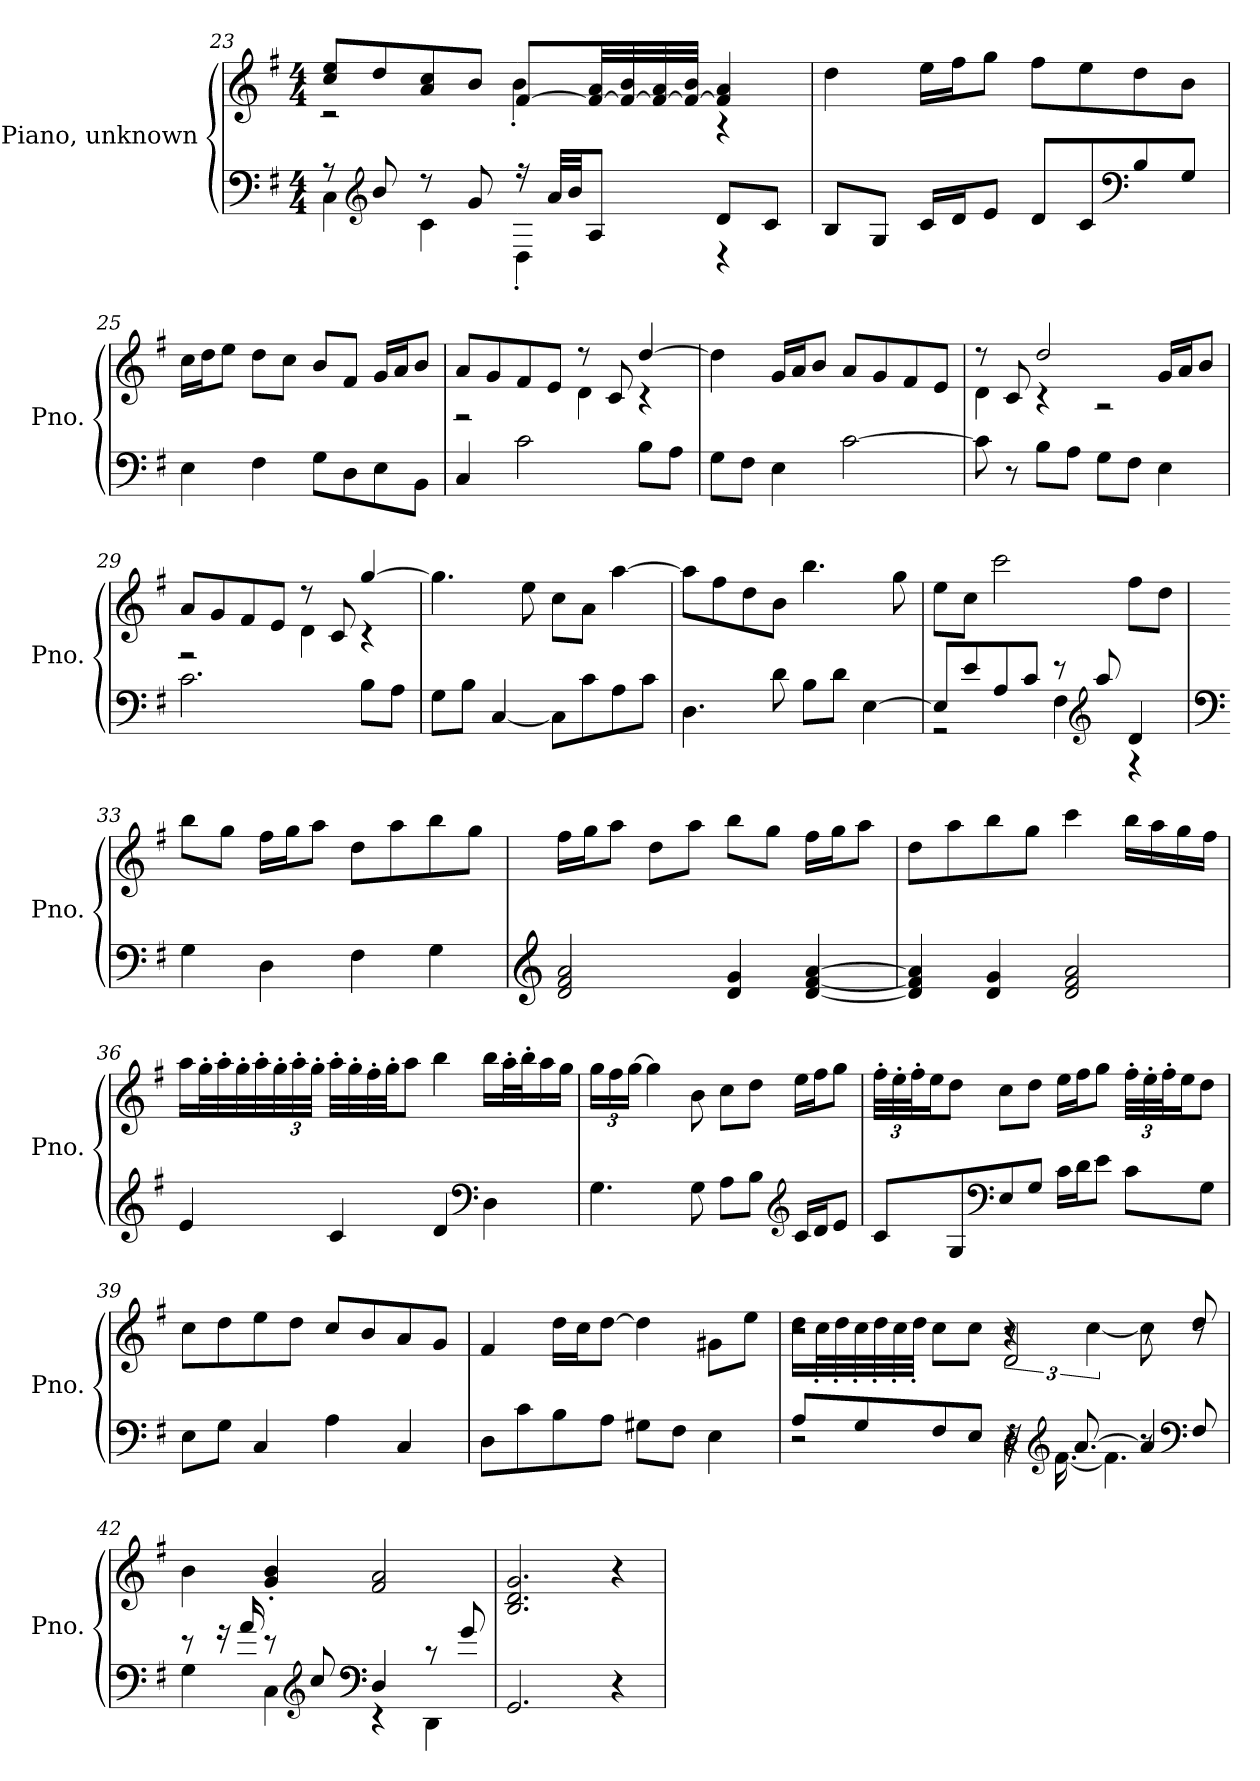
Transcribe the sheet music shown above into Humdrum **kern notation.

**kern	**kern
*part1	*part1
*staff2	*staff1
*I"Piano, unknown	*
*I'Pno.	*
!!LO:LB:g=z
*clefF4	*clefG2
*k[f#]	*k[f#]
*M4/4	*M4/4
=23	=23
*^	*^
8r	4C\	8cc/ 8ee/L	2r
*clefG2	*	*	*
8b/	.	8dd/	.
8r	4c\	8a/ 8cc/	.
8g/	.	8b/J	.
16r	4D'\	[8f#/L	4b'\
32a/LLL	.	.	.
32b/JJ	.	.	.
8A/J	.	32f#/_ 32a/LL	.
.	.	32f#/_ 32b/	.
.	.	32f#/_ 32a/	.
.	.	32f#/_ 32b/JJJ	.
8d/L	4r	4f#/] 4a/	4r
8c/J	.	.	.
*v	*v	*	*
*	*v	*v
=24	=24
8B/L	4dd\
8G/J	.
16c/LL	16ee\LL
16d/J	16ff#\J
8e/J	8gg\J
8d/L	8ff#\L
8c/	8ee\
*clefF4	*
8B/	8dd\
8G/J	8b\J
=25	=25
4E\	16cc\LL
.	16dd\J
.	8ee\J
4F#\	8dd\L
.	8cc\J
8G\L	8b/L
8D\	8f#/J
8E\	16g/LL
.	16a/J
8BB\J	8b/J
!!LO:LB:g=z
=26	=26
*	*^
4C/	8a/L	2r
.	8g/	.
2c\	8f#/	.
.	8e/J	.
.	8r	4d\
.	8c/	.
8B\L	[4dd/	4r
8A\J	.	.
*	*v	*v
=27	=27
8G\L	4dd\]
8F#\J	.
4E\	16g/LL
.	16a/J
.	8b/J
[2c\	8a/L
.	8g/
.	8f#/
.	8e/J
=28	=28
*	*^
8c\]	8r	4d\
8r	8c/	.
8B\L	2dd/	4r
8A\J	.	.
8G\L	.	2r
8F#\J	.	.
4E\	16g/LL	.
.	16a/J	.
.	8b/J	.
=29	=29	=29
2.c\	8a/L	2r
.	8g/	.
.	8f#/	.
.	8e/J	.
.	8r	4d\
.	8c/	.
8B\L	[4gg/	4r
8A\J	.	.
*	*v	*v
!!LO:LB:g=z
=30	=30
8G\L	4.gg\]
8B\J	.
[4C/	.
.	8ee\
8C\L]	8cc\L
8c\	8a\J
8A\	[4aa\
8c\J	.
=31	=31
4.D\	8aa\L]
.	8ff#\
.	8dd\
8d\	8b\J
8B\L	4.bb\
8d\J	.
[4E\	.
.	8gg\
=32	=32
*^	*
8E/L]	2r	8ee\L
8e/	.	8cc\J
8A/	.	2ccc\
8c/J	.	.
8r	4F#\	.
*clefG2	*	*
8aa/	.	.
4d/	4r	8ff#\L
.	.	8dd\J
*v	*v	*
=33	=33
*clefF4	*
4G\	8bb\L
.	8gg\J
4D\	16ff#\LL
.	16gg\J
.	8aa\J
4F#\	8dd\L
.	8aa\
4G\	8bb\
.	8gg\J
!!LO:LB:g=z
=34	=34
*clefG2	*
2d/ 2f#/ 2a/	16ff#\LL
.	16gg\J
.	8aa\J
.	8dd\L
.	8aa\J
4d/ 4g/	8bb\L
.	8gg\J
[4d/ [4f#/ [4a/	16ff#\LL
.	16gg\J
.	8aa\J
=35	=35
4d/] 4f#/] 4a/]	8dd\L
.	8aa\
4d/ 4g/	8bb\
.	8gg\J
2d/ 2f#/ 2a/	4ccc\
.	16bb\LL
.	16aa\
.	16gg\
.	16ff#\JJ
=36	=36
4e/	16aa\LL
.	32gg'\L
.	32aa'\
.	32gg'\
.	32aa'\
*	*Xbrackettup
.	48gg'\
.	48aa'\
.	48gg'\JJJ
4c/	32aa'\LLL
.	32gg'\
.	32ff#'\
.	32gg'\JJ
.	8aa\J
4d/	4bb\
*clefF4	*
4D\	16bb\LL
.	32aa'\L
.	32bb'\J
.	16aa\
.	16gg\JJ
!!LO:PB:g=z
=37	=37
4.G\	24gg\LL
.	24ff#\
.	[24gg\JJ
.	4gg\]
8G\	8b\
8A\L	8cc\L
8B\J	8dd\J
*clefG2	*
16c/LL	16ee\LL
16d/J	16ff#\J
8e/J	8gg\J
=38	=38
8c/L	48ff#'\LLL
.	48ee'\
.	48ff#'\J
.	16ee\J
8G/	8dd\J
*clefF4	*
8E/	8cc\L
8G/J	8dd\J
16c\LL	16ee\LL
16d\J	16ff#\J
8e\J	8gg\J
8c\L	48ff#'\LLL
.	48ee'\
.	48ff#'\J
.	16ee\J
8G\J	8dd\J
=39	=39
8E\L	8cc\L
8G\J	8dd\
4C/	8ee\
.	8dd\J
4A\	8cc/L
.	8b/
4C/	8a/
.	8g/J
!!LO:LB:g=z
=40	=40
8D\L	4f#/
8c\	.
8B\	16dd\LL
.	16cc\J
8A\J	[8dd\J
8G#X\L	4dd\]
8F#\J	.
4E\	8g#X\L
.	8ee\J
=41	=41
*^	*^
*	*^	*	*^
*	*	*^	*	*	*
2r	2r	8A/L	2r	2r	16dd\LL	2r
.	.	.	.	.	32cc'\L	.
.	.	.	.	.	32dd'\	.
.	.	8G/	.	.	32cc'\	.
.	.	.	.	.	32dd'\	.
.	.	.	.	.	32cc'\	.
.	.	.	.	.	32dd'\JJJ	.
.	.	8F#/	.	.	8cc\L	.
.	.	8E/J	.	.	8cc\J	.
*	*	*	*	*	*brackettup	*
16r	32r	4r	2D\	4r	12r	2d/
*clefG2	*	*	*	*	*	*
.	[16.f#\	.	.	.	.	.
[8.a/	.	.	.	.	.	.
.	.	.	.	.	[6cc\	.
.	4.f#\]	.	.	.	.	.
4a/]	.	8r	.	8r	8cc\]	.
*clefF4	*	*	*	*	*	*
.	.	8F#/	.	8dd/	8r	.
*	*v	*v	*v	*	*	*
*	*	*v	*v	*v
=42	=42	=42
8r	4G\	4b\
16r	.	.
16a/	.	.
8r	4C\	4g/' 4b/'
*clefG2	*	*
8cc/	.	.
*clefF4	*	*
4D/	4r	2f#/ 2a/
8r	4DD\	.
8g/	.	.
*v	*v	*
!!LO:LB:g=z
=43	=43
2.GG/	2.B/ 2.d/ 2.g/
4r	4r
=	=
*-	*-
